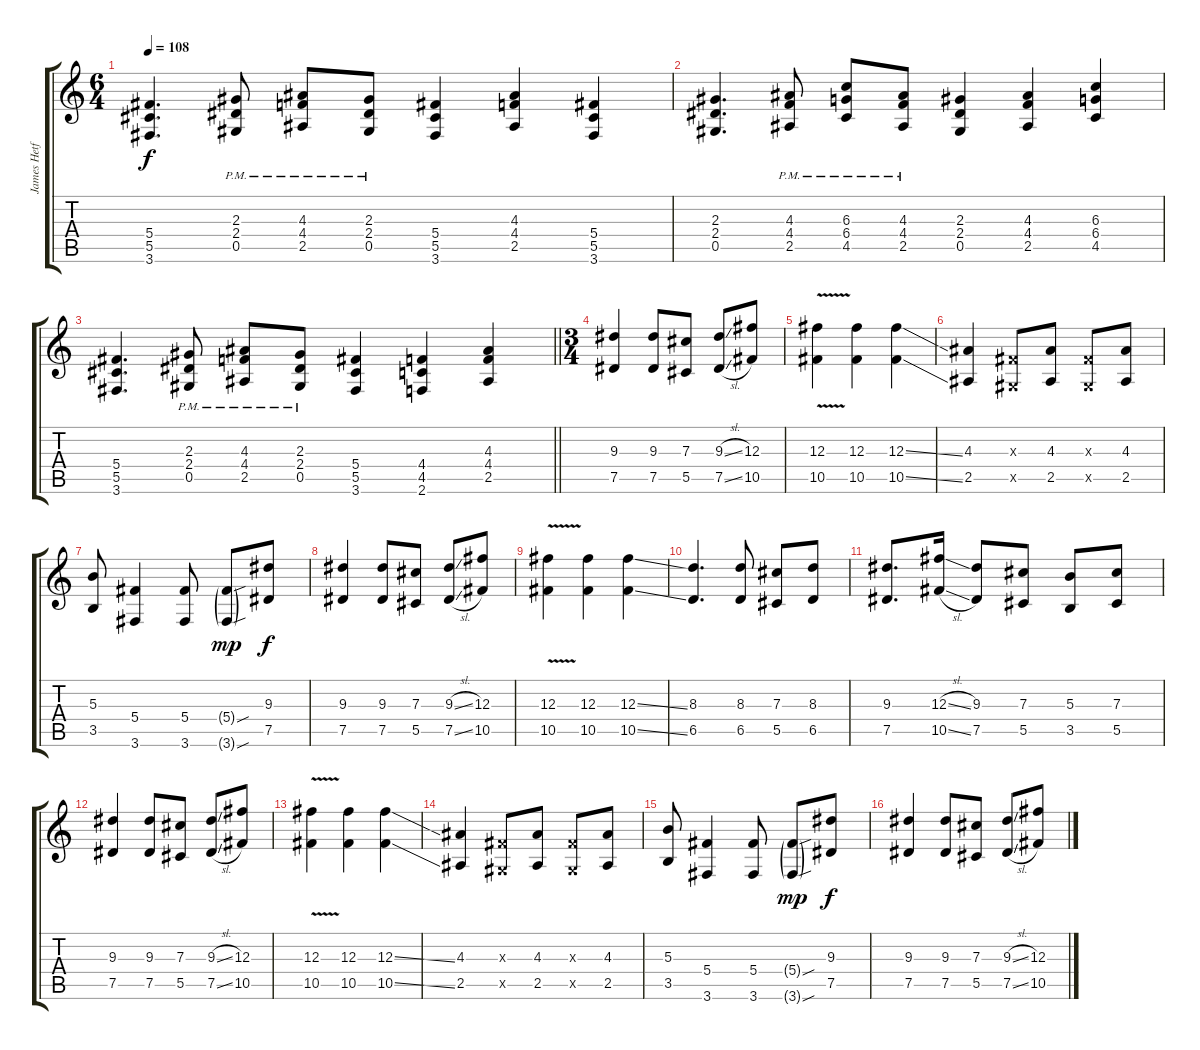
\track ("James Hetfeild" "James Hetf") {instrument electricguitarclean}
\staff {score tabs}
\tuning (Eb4 Bb3 Gb3 Db3 Ab2 Eb2) {hide}
\ts (6 4)
\tempo 108
\clef g2
\ks c
(5.4 5.5 3.6).4{d dy f} (2.3{pm} 2.4{pm} 0.5{pm}).8 (4.3{pm} 4.4{pm} 2.5{pm}).8 (2.3{pm} 2.4{pm} 0.5{pm}).8 (5.4 5.5 3.6).4 (4.3 4.4 2.5).4 (5.4 5.5 3.6).4 |
(2.3 2.4 0.5).4{d} (4.3{pm} 4.4{pm} 2.5{pm}).8 (6.3{pm} 6.4{pm} 4.5{pm}).8 (4.3{pm} 4.4{pm} 2.5{pm}).8 (2.3 2.4 0.5).4 (4.3 4.4 2.5).4 (6.3 6.4 4.5).4 |
\barLineRight lightlight
(5.4 5.5 3.6).4{d} (2.3{pm} 2.4{pm} 0.5{pm}).8 (4.3{pm} 4.4{pm} 2.5{pm}).8 (2.3{pm} 2.4{pm} 0.5{pm}).8 (5.4 5.5 3.6).4 (4.4 4.5 2.6).4 (4.3 4.4 2.5).4 |
\ts (3 4)
(9.3 7.5).4 (9.3 7.5).8 (7.3 5.5).8 (9.3{sl} 7.5{sl}).8 (12.3 10.5).8 |
(12.3{v} 10.5{v}).4 (12.3 10.5).4 (12.3{ss} 10.5{ss}).4 |
(4.3 2.5).4 (0.3{x} 0.5{x}).8 (4.3 2.5).8 (0.3{x} 0.5{x}).8 (4.3 2.5).8 |
(5.3 3.5).8 (5.4 3.6).4 (5.4 3.6).8 (5.4{sou g} 3.6{sou g}).8{dy mp} (9.3 7.5).8{dy f} |
(9.3 7.5).4 (9.3 7.5).8 (7.3 5.5).8 (9.3{sl} 7.5{sl}).8 (12.3 10.5).8 |
(12.3{v} 10.5{v}).4 (12.3 10.5).4 (12.3{ss} 10.5{ss}).4 |
(8.3 6.5).4{d} (8.3 6.5).8 (7.3 5.5).8 (8.3 6.5).8 |
(9.3 7.5).8{d} (12.3{sl} 10.5{sl}).16 (9.3 7.5).8 (7.3 5.5).8 (5.3 3.5).8 (7.3 5.5).8 |
(9.3 7.5).4 (9.3 7.5).8 (7.3 5.5).8 (9.3{sl} 7.5{sl}).8 (12.3 10.5).8 |
(12.3{v} 10.5{v}).4 (12.3 10.5).4 (12.3{ss} 10.5{ss}).4 |
(4.3 2.5).4 (0.3{x} 0.5{x}).8 (4.3 2.5).8 (0.3{x} 0.5{x}).8 (4.3 2.5).8 |
(5.3 3.5).8 (5.4 3.6).4 (5.4 3.6).8 (5.4{sou g} 3.6{sou g}).8{dy mp} (9.3 7.5).8{dy f} |
(9.3 7.5).4 (9.3 7.5).8 (7.3 5.5).8 (9.3{sl} 7.5{sl}).8 (12.3 10.5).8
